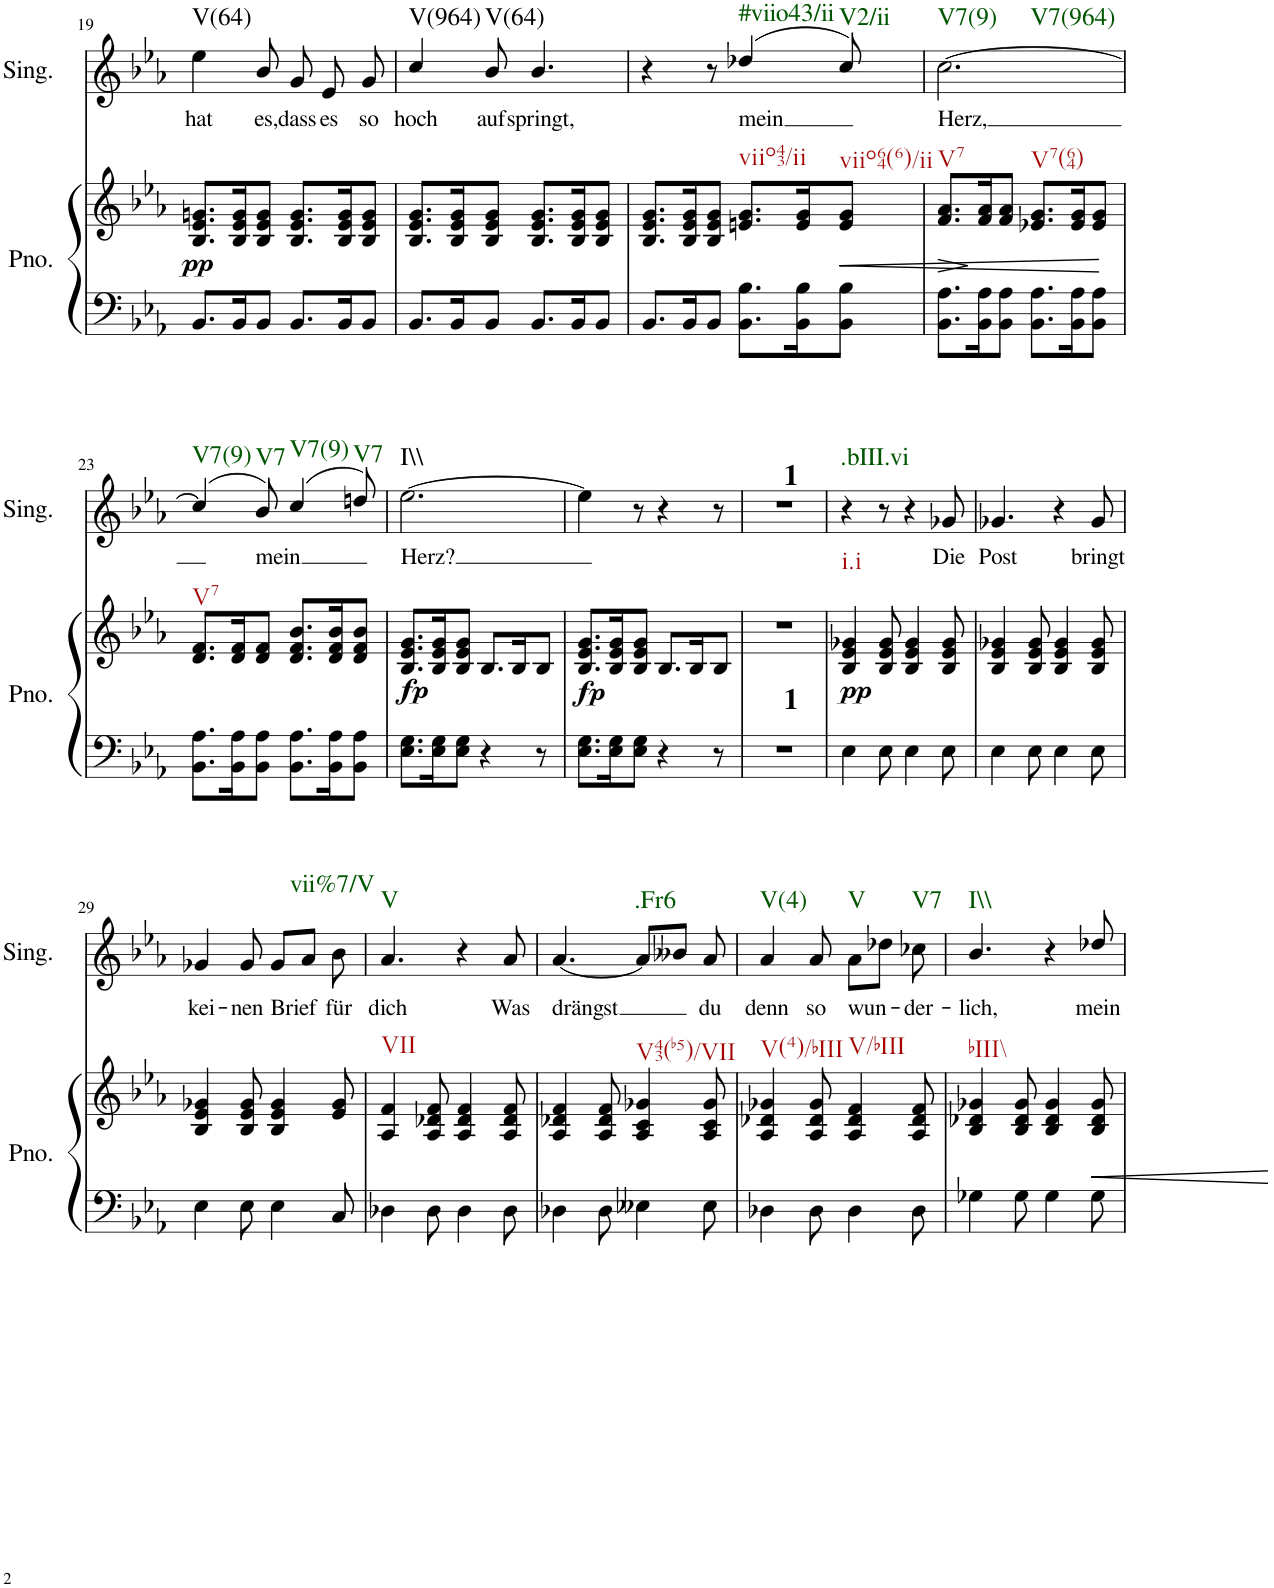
**kern	**kern	**dynam	**kern	**text	**harte
*part2	*part2	*part2	*part1	*part1	*part1
*staff3	*staff2	*staff2/3	*staff1	*staff1	*
*I"Pianoforte	*	*	*I"Singstimme	*	*
*I'Pno.	*	*	*I'Sing.	*	*
!!LO:PB:g=z
*clefF4	*clefG2	*	*clefG2	*	*
*k[b-e-a-]	*k[b-e-a-]	*	*k[b-e-a-]	*	*
*M6/8	*M6/8	*	*M6/8	*	*
=19	=19	=19	=19	=19	=19
!	!	!LO:DY:b	!	!LO:LY:b	!LO:H:kt=V(64)
8.BB-/L	8.B-/ 8.e-/ 8.gn/L	pp	4ee-\	hat	N
16BB-/K	16B-/ 16e-/ 16g/K	.	.	.	.
!	!	!	!	!LO:LY:b	!
8BB-/J	8B-/ 8e-/ 8g/J	.	8b-/	es,	.
!	!	!	!	!LO:LY:b	!
8.BB-/L	8.B-/ 8.e-/ 8.g/L	.	8g/	dass	.
!	!	!	!	!LO:LY:b	!
.	.	.	8e-/	es	.
16BB-/K	16B-/ 16e-/ 16g/K	.	.	.	.
!	!	!	!	!LO:LY:b	!
8BB-/J	8B-/ 8e-/ 8g/J	.	8g/	so	.
=20	=20	=20	=20	=20	=20
!	!	!	!	!LO:LY:b	!LO:H:kt=V(964)
8.BB-/L	8.B-/ 8.e-/ 8.g/L	.	4cc/	hoch	N
16BB-/K	16B-/ 16e-/ 16g/K	.	.	.	.
!	!	!	!	!LO:LY:b	!LO:H:kt=V(64)
8BB-/J	8B-/ 8e-/ 8g/J	.	8b-/	auf-	N
!	!	!	!	!LO:LY:b	!
8.BB-/L	8.B-/ 8.e-/ 8.g/L	.	4.b-/	-springt,	.
16BB-/K	16B-/ 16e-/ 16g/K	.	.	.	.
8BB-/J	8B-/ 8e-/ 8g/J	.	.	.	.
=21	=21	=21	=21	=21	=21
8.BB-/L	8.B-/ 8.e-/ 8.g/L	.	4r	.	.
16BB-/K	16B-/ 16e-/ 16g/K	.	.	.	.
8BB-/J	8B-/ 8e-/ 8g/J	.	8r	.	.
!	!	!	!	!LO:LY:b	!LO:H:kt=#viio43/ii
8.BB-\ 8.B-\L	8.en/ 8.g/L	.	(>4dd-X/	mein	N
16BB-\ 16B-\K	16e/ 16g/K	.	.	.	.
!	!	!LO:HP:b	!	!	!LO:H:kt=V2/ii
8BB-\ 8B-\J	8e/ 8g/J	<	8cc/)	.	N
.	.	[	.	.	.
=22	=22	=22	=22	=22	=22
!	!	!LO:HP:b	!	!LO:LY:b	!LO:H:n=1:kt=V7(9)
!	!	!	!	!	!LO:H:n=2:kt=V7(964)
8.BB-\ 8.A-\L	8.f/ 8.a-/L	>	[2.cc\	Herz,	N N
16BB-\ 16A-\K	16f/ 16a-/K	]	.	.	.
8BB-\ 8A-\J	8f/ 8a-/J	.	.	.	.
8.BB-\ 8.A-\L	8.e-X/ 8.g/L	.	.	.	.
16BB-\ 16A-\K	16e-/ 16g/K	.	.	.	.
8BB-\ 8A-\J	8e-/ 8g/J	.	.	.	.
!!LO:LB:g=z
=23	=23	=23	=23	=23	=23
!	!	!	!	!	!LO:H:kt=V7(9)
8.BB-\ 8.A-\L	8.d/ 8.f/L	.	(>4cc/]	.	N
16BB-\ 16A-\K	16d/ 16f/K	.	.	.	.
!	!	!	!	!LO:LY:b	!LO:H:kt=V7
8BB-\ 8A-\J	8d/ 8f/J	.	8b-/)	mein	N
!	!	!	!	!	!LO:H:kt=V7(9)
8.BB-\ 8.A-\L	8.d/ 8.f/ 8.b-/L	.	(>4cc/	.	N
16BB-\ 16A-\K	16d/ 16f/ 16b-/K	.	.	.	.
!	!	!	!	!	!LO:H:kt=V7
8BB-\ 8A-\J	8d/ 8f/ 8b-/J	.	8ddn/)	.	N
=24	=24	=24	=24	=24	=24
!	!	!LO:DY:a=2	!	!LO:LY:b	!LO:H:kt=I\\
8.E-\ 8.G\L	8.B-/ 8.e-/ 8.g/L	fp	[2.ee-\	Herz?	N
16E-\ 16G\K	16B-/ 16e-/ 16g/K	.	.	.	.
8E-\ 8G\J	8B-/ 8e-/ 8g/J	.	.	.	.
4r	8.B-/L	.	.	.	.
.	16B-/K	.	.	.	.
8r	8B-/J	.	.	.	.
=25	=25	=25	=25	=25	=25
!	!	!LO:DY:a=2	!	!	!
8.E-\ 8.G\L	8.B-/ 8.e-/ 8.g/L	fp	4ee-\]	.	.
16E-\ 16G\K	16B-/ 16e-/ 16g/K	.	.	.	.
8E-\ 8G\J	8B-/ 8e-/ 8g/J	.	8r	.	.
4r	8.B-/L	.	4r	.	.
.	16B-/K	.	.	.	.
8r	8B-/J	.	8r	.	.
=26	=26	=26	=26	=26	=26
!	!	!	!LO:TX:a:B:t=1	!	!
!	!LO:TX:b:B:t=1	!	!	!	!
2.r	2.r	.	2.r	.	.
=27	=27	=27	=27	=27	=27
!	!	!LO:DY:a=2	!	!	!LO:H:kt=.bIII.vi
4E-\	4B-/ 4e-/ 4g-X/	pp	4r	.	N
8E-\	8B-/ 8e-/ 8g-/	.	8r	.	.
4E-\	4B-/ 4e-/ 4g-/	.	4r	.	.
!	!	!	!	!LO:LY:b	!
8E-\	8B-/ 8e-/ 8g-/	.	8g-X/	Die	.
=28	=28	=28	=28	=28	=28
!	!	!	!	!LO:LY:b	!
4E-\	4B-/ 4e-/ 4g-X/	.	4.g-X/	Post	.
8E-\	8B-/ 8e-/ 8g-/	.	.	.	.
4E-\	4B-/ 4e-/ 4g-/	.	4r	.	.
!	!	!	!	!LO:LY:b	!
8E-\	8B-/ 8e-/ 8g-/	.	8g-/	bringt	.
!!LO:LB:g=z
=29	=29	=29	=29	=29	=29
!	!	!	!	!LO:LY:b	!
4E-\	4B-/ 4e-/ 4g-X/	.	4g-X/	kei-	.
!	!	!	!	!LO:LY:b	!
8E-\	8B-/ 8e-/ 8g-/	.	8g-/	-nen	.
!	!	!	!	!LO:LY:b	!
4E-\	4B-/ 4e-/ 4g-/	.	8g-/L	Brief	.
.	.	.	8a-/J	.	.
!	!	!	!	!LO:LY:b	!LO:H:kt=vii%7/V
8C/	8e-/ 8g-/	.	8b-\	für	N
=30	=30	=30	=30	=30	=30
!	!	!	!	!LO:LY:b	!LO:H:kt=V
4D-X\	4A-/ 4f/	.	4.a-/	dich	N
8D-\	8A-/ 8d-X/ 8f/	.	.	.	.
4D-\	4A-/ 4d-/ 4f/	.	4r	.	.
!	!	!	!	!LO:LY:b	!
8D-\	8A-/ 8d-/ 8f/	.	8a-/	Was	.
=31	=31	=31	=31	=31	=31
!	!	!	!	!LO:LY:b	!
4D-X\	4A-/ 4d-X/ 4f/	.	[4.a-/	drängst	.
8D-\	8A-/ 8d-/ 8f/	.	.	.	.
!	!	!	!	!	!LO:H:kt=.Fr6
4E--X\	4A-/ 4c/ 4g-X/	.	8a-/L]	.	N
.	.	.	8b--X/J	.	.
!	!	!	!	!LO:LY:b	!
8E--\	8A-/ 8c/ 8g-/	.	8a-/	du	.
=32	=32	=32	=32	=32	=32
!	!	!	!	!LO:LY:b	!LO:H:kt=V(4)
4D-X\	4A-/ 4d-X/ 4g-X/	.	4a-/	denn	N
!	!	!	!	!LO:LY:b	!
8D-\	8A-/ 8d-/ 8g-/	.	8a-/	so	.
!	!	!	!	!LO:LY:b	!LO:H:kt=V
4D-\	4A-/ 4d-/ 4f/	.	8a-\L	wun-	N
.	.	.	8dd-X\J	.	.
!	!	!	!	!LO:LY:b	!LO:H:kt=V7
8D-\	8A-/ 8d-/ 8f/	.	8cc-X\	der-	N
=33	=33	=33	=33	=33	=33
!	!	!	!	!LO:LY:b	!LO:H:kt=I\\
4G-X\	4B-/ 4d-X/ 4g-X/	.	4.b-/	-lich,	N
8G-\	8B-/ 8d-/ 8g-/	.	.	.	.
4G-\	4B-/ 4d-/ 4g-/	.	4r	.	.
!	!	!LO:HP:b	!	!LO:LY:b	!
8G-\	8B-/ 8d-/ 8g-/	<	8dd-X/	mein	.
.	.	[	.	.	.
=	=	=	=	=	=
*-	*-	*-	*-	*-	*-
